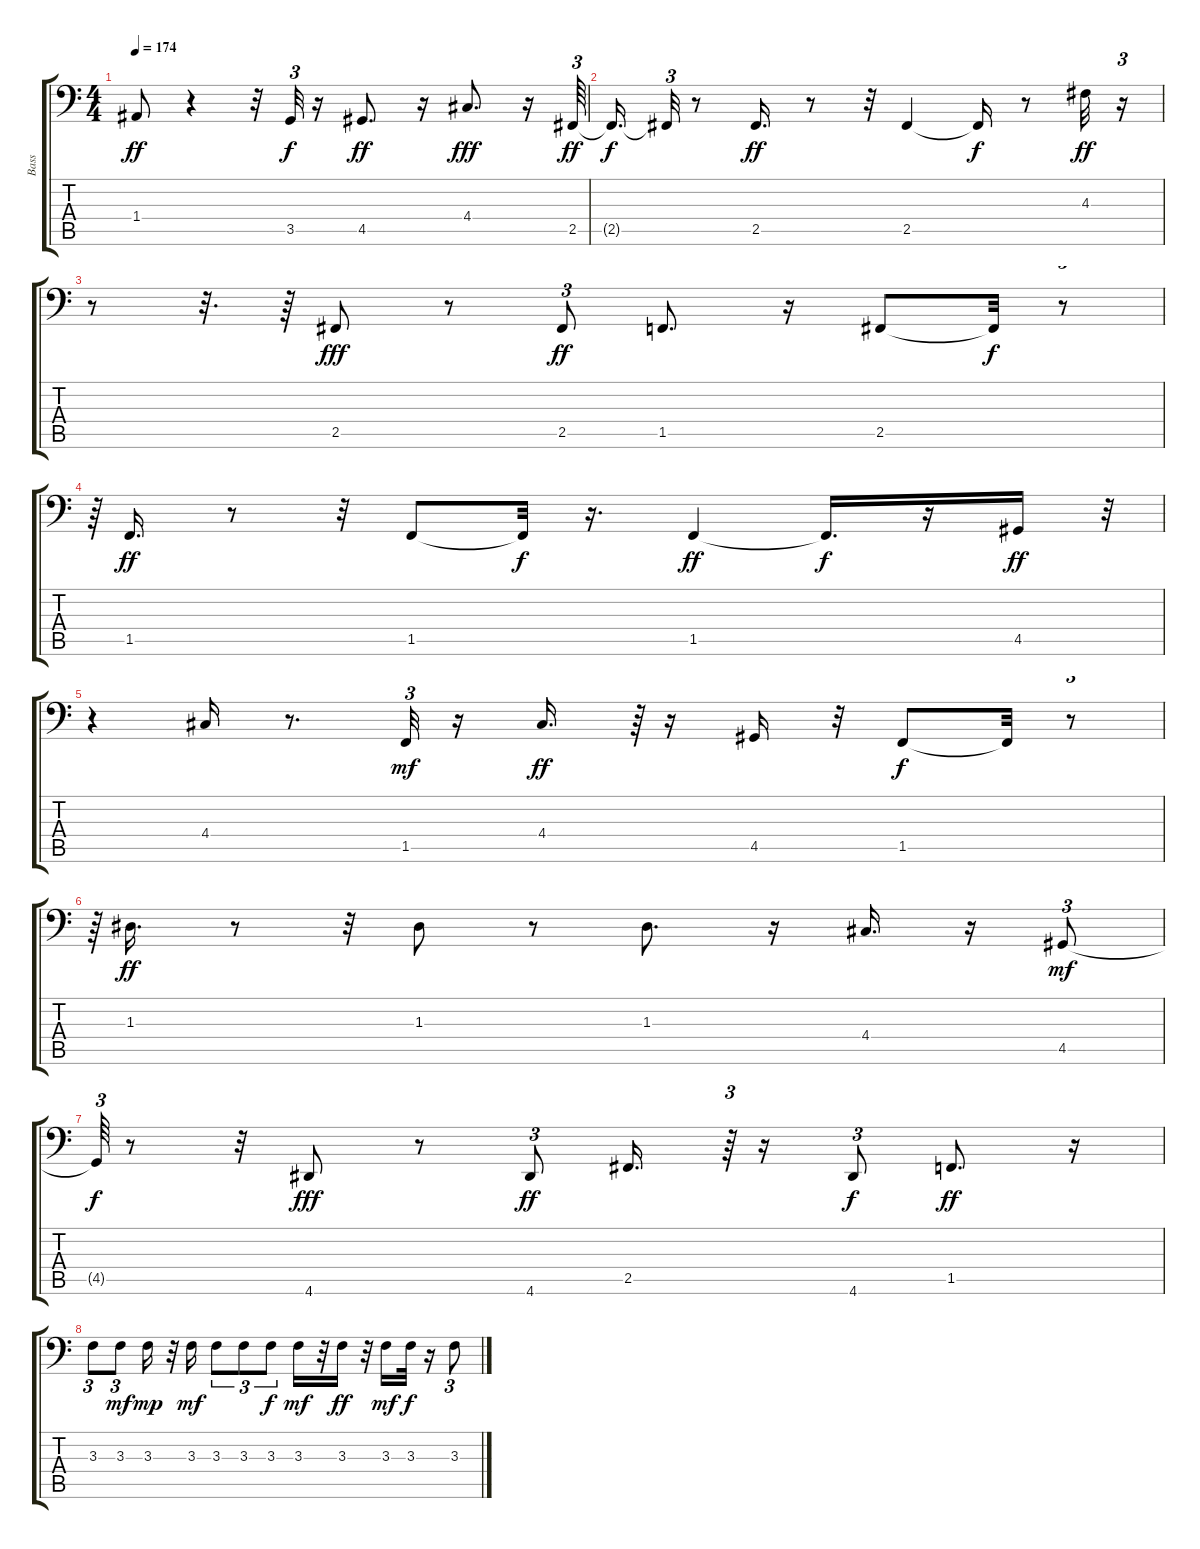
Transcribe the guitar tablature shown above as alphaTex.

\track ("Bass" "Bass") {instrument slapbass2}
\staff {score tabs}
\tuning (C3 G2 D2 A1 E1 B0) {hide}
\ts (4 4)
\tempo 174
\clef f4
\ks c
1.4.8{dy ff} r.4 r.32 3.5.32{tu (3 2) dy f} r.16 4.5.8{d dy ff} r.16 4.4.8{d dy fff} r.16 2.5.64{tu (3 2) dy ff} |
2.5{t}.16{d dy f} 2.5{t}.32{tu (3 2)} r.8 2.5.16{d dy ff} r.8 r.32 2.5.4 2.5{t}.16{dy f} r.8 4.3.32{dy ff} r.16{tu (3 2)} |
r.8 r.32{d} r.64 2.5.8{dy fff} r.8 2.5.8{tu (3 2) dy ff} 1.5.8{d} r.16 2.5.8 2.5{t}.32{dy f} r.8{tu (3 2)} |
r.64{tu (3 2)} 1.5.16{d dy ff} r.8 r.32 1.5.8 1.5{t}.32{dy f} r.16{d} 1.5.4{dy ff} 1.5{t}.16{d dy f} r.16 4.5.16{dy ff} r.32{tu (3 2)} |
r.4{tu (3 2)} 4.4.16 r.8{d} 1.5.32{tu (3 2) dy mf} r.16 4.4.16{d dy ff} r.64{tu (3 2)} r.16 4.5.16 r.32 1.5.8{dy f} 1.5{t}.32 r.8{tu (3 2)} |
r.64{tu (3 2)} 1.3.16{d dy ff} r.8 r.32 1.3.8 r.8 1.3.8{d} r.16 4.4.16{d} r.16 4.5.8{tu (3 2) dy mf} |
4.5{t}.64{tu (3 2) dy f} r.8 r.32 4.6.8{dy fff} r.8 4.6.8{tu (3 2) dy ff} 2.5.16{d} r.64{tu (3 2)} r.16 4.6.8{tu (3 2) dy f} 1.5.8{d dy ff} r.16 |
3.3.8{tu (3 2)} 3.3.8{tu (3 2) dy mf} 3.3.16{dy mp} r.32 3.3.16{dy mf} 3.3.8{tu (3 2)} 3.3.8{tu (3 2)} 3.3.8{tu (3 2) dy f} 3.3.16{dy mf} r.32 3.3.16{dy ff} r.32 3.3.16{dy mf} 3.3.32{dy f} r.16 3.3.8{tu (3 2)}
